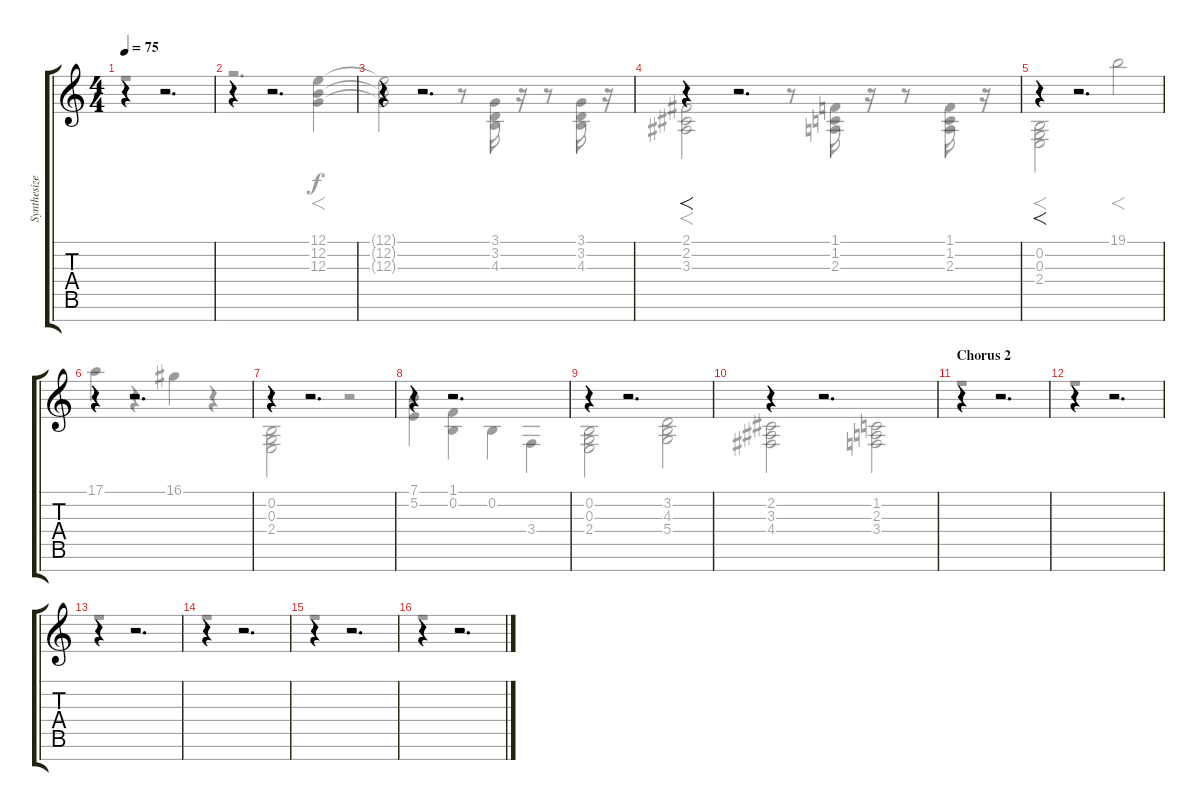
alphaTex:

\track ("Synthesizer (Staff 1)" "Synthesize") {instrument lead7fifths}
\staff {score tabs}
\tuning (E4 B3 G3 D3 A2 E2 B1) {hide}
\voice
\ts (4 4)
\tempo 75
\clef g2
\ks c
r.4{dy f} r.2{d} |
r.4 r.2{d} |
r.4 r.2{d} |
r.4{f} r.2{d} |
r.4{f} r.2{d} |
r.4 r.2{d} |
r.4 r.2{d} |
r.4 r.2{d} |
r.4 r.2{d} |
r.4 r.2{d} |
\section ("" "Chorus 2")
r.4 r.2{d} |
r.4 r.2{d} |
r.4 r.2{d} |
r.4 r.2{d} |
r.4 r.2{d} |
r.4 r.2{d}
\voice
\clef g2
\ottava regular
\simile none
\ks c
r.1{dy f} |
r.2{d} (12.1 12.2 12.3).4{f} |
(12.1{t} 12.2{t} 12.3{t}).2 r.8 (3.1 3.2 4.3).16 r.16 r.8 (3.1 3.2 4.3).16 r.16 |
(2.1 2.2 3.3).2{f} r.8 (1.1 1.2 2.3).16 r.16 r.8 (1.1 1.2 2.3).16 r.16 |
(0.2 0.3 2.4).2{f} 19.1.2{f} |
17.1.4 r.4 16.1.4 r.4 |
(0.2 0.3 2.4).2 r.2 |
(7.1 5.2).4 (1.1 0.2).4 0.2.4 3.4.4 |
(0.2 0.3 2.4).2 (3.2 4.3 5.4).2 |
(2.2 3.3 4.4).2 (1.2 2.3 3.4).2 |
r.1 |
r.1 |
r.1 |
r.1 |
r.1 |
r.1
